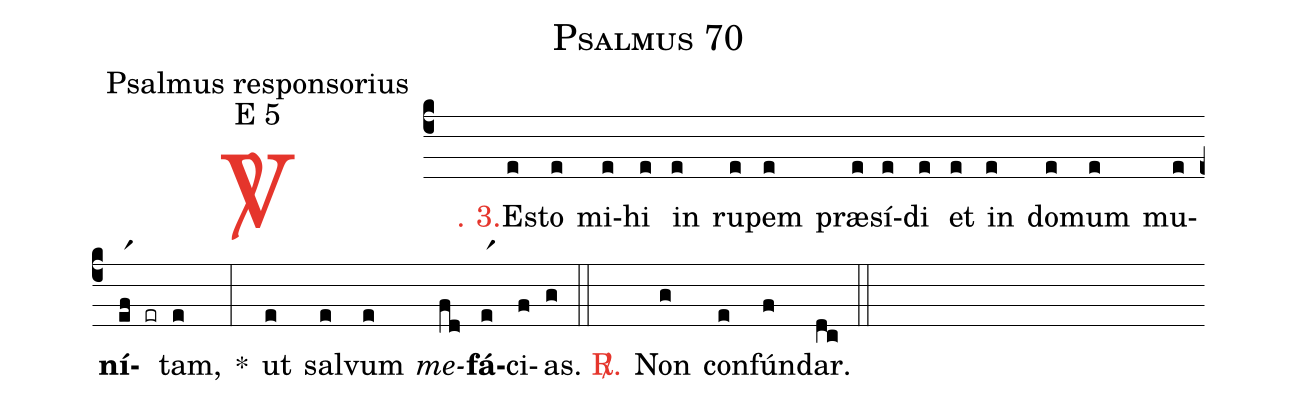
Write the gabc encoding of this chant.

name: Psalmus 70;
office-part: Psalmus responsorius;
mode: E 5;
%%
(c4)

<c><sp>V/</sp>. 3.</c>() Es(e)to(e) mi(e)hi(e) in(e) ru(e)pem(e) præ(e)sí(e)di(e) et(e) in(e) do(e)mum(e) mu(e)<b>ní</b>(er1f er)tam,(e) *(:) ut(e) sal(e)vum(e) <i>me</i>(fd)<b>fá</b>(er1)ci(f)as.(g)

(::)

<c><sp>R/</sp>.</c>() Non(g) con(e)fún(f)dar.(dc)

(::)
